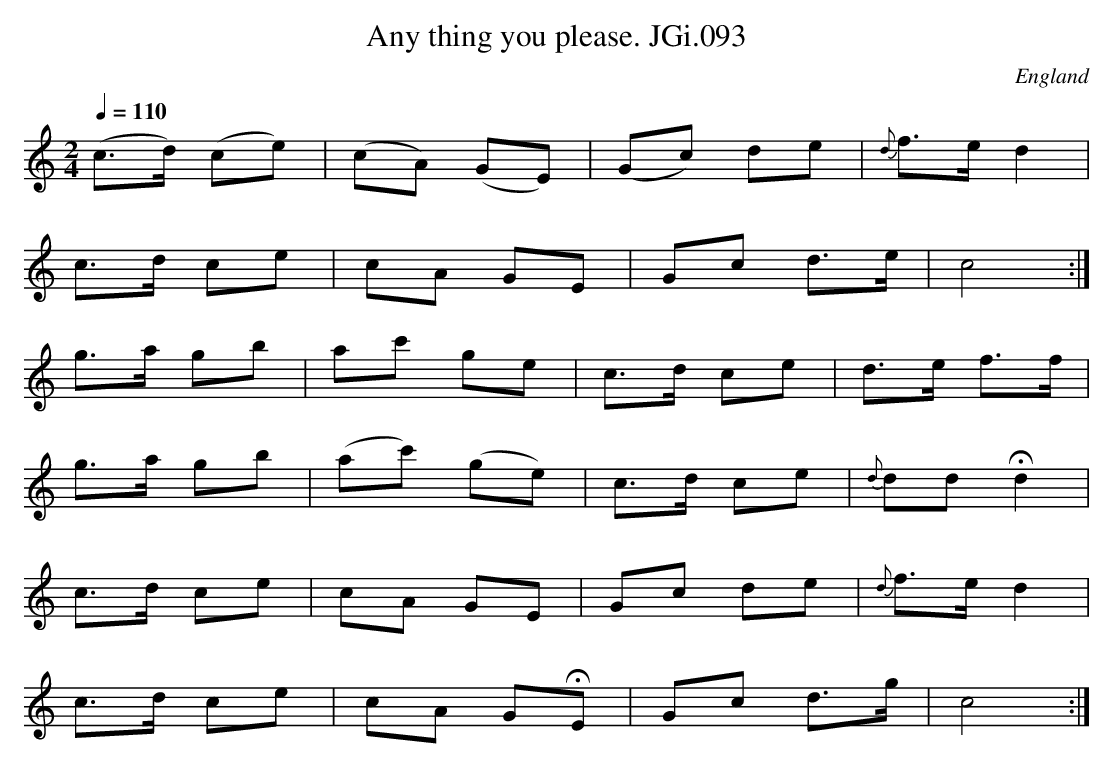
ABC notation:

X:1
T:Any thing you please. JGi.093
O:England
M:2/4
L:1/8
Q:1/4=110
K:C major
(c>d) (ce)|(cA) (GE)|(Gc) de|{d}f>ed2|
c>d ce|cA GE|Gc d>e|c4:|
g>a gb|ac' ge|c>d ce|d>e f>f|
g>a gb|(ac') (ge)|c>d ce|{d}ddHd2|
c>d ce|cA GE|Gc de|{d}f>ed2|
c>d ce|cA GHE|Gc d>g|c4:|
